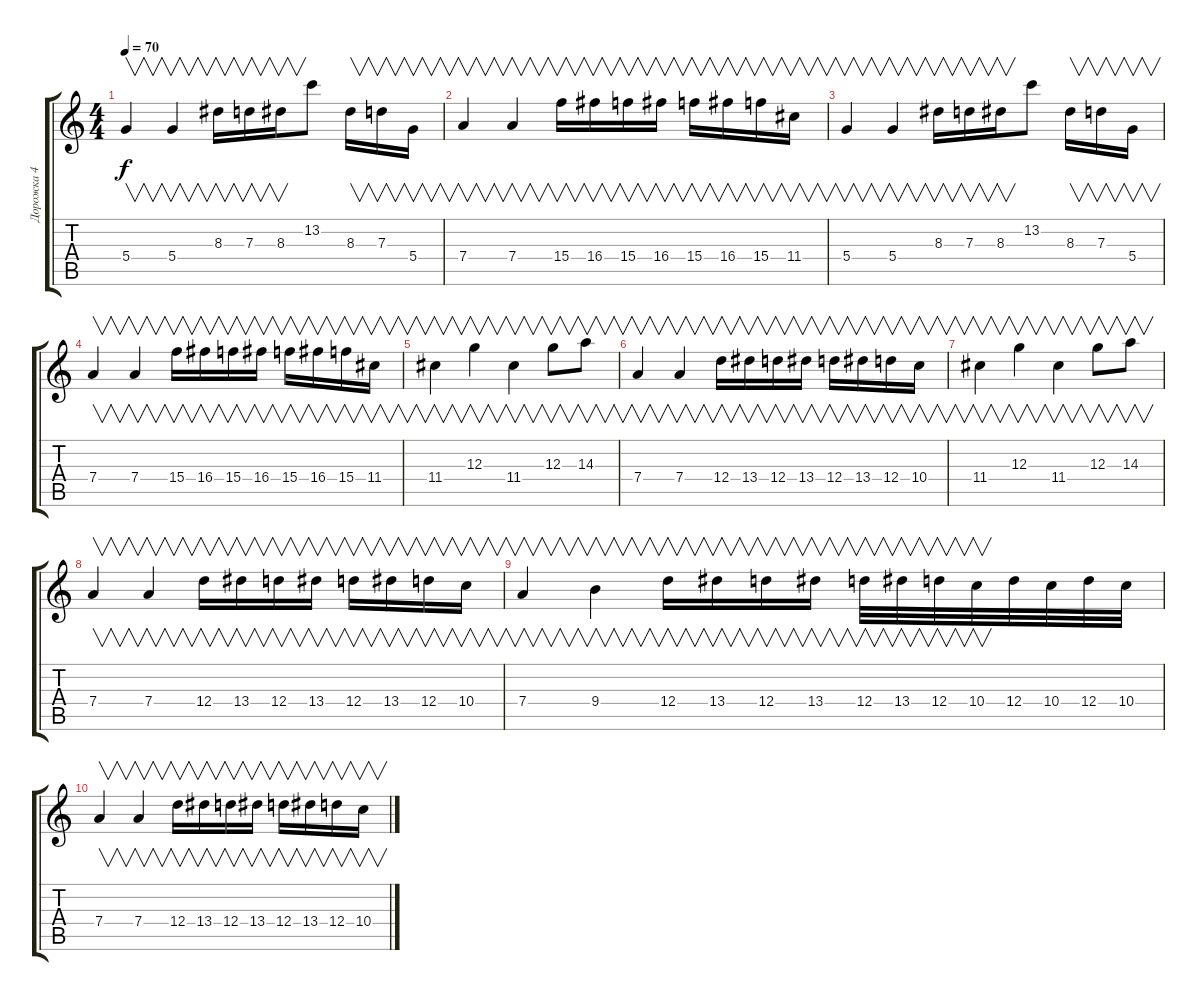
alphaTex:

\track ("Дорожка 4" "Дорожка 4") {instrument overdrivenguitar}
\staff {score tabs}
\tuning (E4 B3 G3 D3 A2 E2) {hide}
\ts (4 4)
\tempo 70
\clef g2
\ks c
5.4.4{v dy f} 5.4.4{v} 8.3.16{v} 7.3.16{v} 8.3.16{v} 13.2.8 8.3.16{v} 7.3.16{v} 5.4.16{v} |
7.4.4{v} 7.4.4{v} 15.4.16{v} 16.4.16{v} 15.4.16{v} 16.4.16{v} 15.4.16{v} 16.4.16{v} 15.4.16{v} 11.4.16{v} |
5.4.4{v} 5.4.4{v} 8.3.16{v} 7.3.16{v} 8.3.16{v} 13.2.8 8.3.16{v} 7.3.16{v} 5.4.16{v} |
7.4.4{v} 7.4.4{v} 15.4.16{v} 16.4.16{v} 15.4.16{v} 16.4.16{v} 15.4.16{v} 16.4.16{v} 15.4.16{v} 11.4.16{v} |
11.4.4{v} 12.3.4{v} 11.4.4{v} 12.3.8{v} 14.3.8{v} |
7.4.4{v} 7.4.4{v} 12.4.16{v} 13.4.16{v} 12.4.16{v} 13.4.16{v} 12.4.16{v} 13.4.16{v} 12.4.16{v} 10.4.16{v} |
11.4.4{v} 12.3.4{v} 11.4.4{v} 12.3.8{v} 14.3.8{v} |
7.4.4{v} 7.4.4{v} 12.4.16{v} 13.4.16{v} 12.4.16{v} 13.4.16{v} 12.4.16{v} 13.4.16{v} 12.4.16{v} 10.4.16{v} |
7.4.4{v} 9.4.4{v} 12.4.16{v} 13.4.16{v} 12.4.16{v} 13.4.16{v} 12.4.32{v} 13.4.32{v} 12.4.32{v} 10.4.32{v} 12.4.32 10.4.32 12.4.32 10.4.32 |
7.4.4{v} 7.4.4{v} 12.4.16{v} 13.4.16{v} 12.4.16{v} 13.4.16{v} 12.4.16{v} 13.4.16{v} 12.4.16{v} 10.4.16{v}
